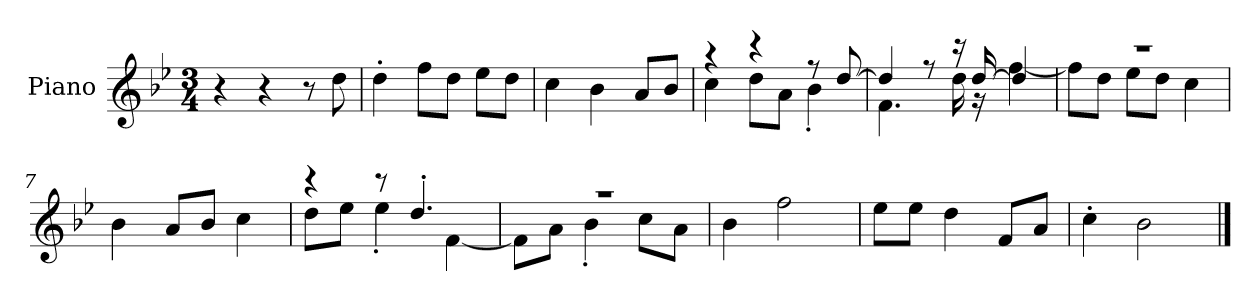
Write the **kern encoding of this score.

**kern
*part1
*staff1
*I"Piano
*I'P-no
*clefG2
*k[b-e-]
*M3/4
*MM172
=1
4r
4r
8r
8dd\
=2
4dd'\
8ff\L
8dd\J
8ee-\L
8dd\J
=3
4cc\
4b-\
8a/L
8b-/J
=4
*^
4r	4cc\
4r	8dd\L
.	8a\J
8r	4b-'\
[8dd/	.
=5	=5
4dd/]	4.f\
8r	.
16r	16dd\
[16dd/	16r
4dd/]	[4ff\
=6	=6
2.r	8ff\L]
.	8dd\J
.	8ee-\L
.	8dd\J
.	4cc\
*v	*v
=7
4b-\
8a/L
8b-/J
4cc\
!!LO:LB:g=z
=8
*^
4r	8dd\L
.	8ee-\J
8r	4ee-'\
4.dd'/	.
.	[4f\
=9	=9
2.r	8f\L]
.	8a\J
.	4b-'\
.	8cc\L
.	8a\J
*v	*v
=10
4b-\
2ff\
=11
8ee-\L
8ee-\J
4dd\
8f/L
8a/J
=12
4cc'\
2b-\
==
*-
